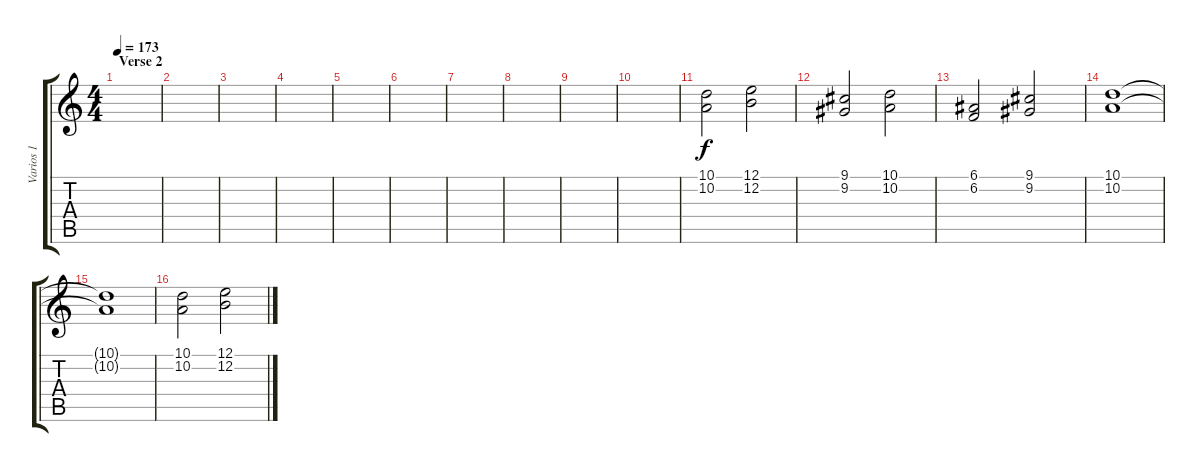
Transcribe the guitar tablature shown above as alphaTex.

\track ("Varios 1" "Varios 1") {instrument harpsichord}
\staff {score tabs}
\tuning (E4 B3 G3 D3 A2 E2) {hide}
\ts (4 4)
\section ("" "Verse 2")
\tempo 173
\clef g2
\ks c
|
|
|
|
|
|
|
|
|
|
(10.1 10.2).2{volume 11 instrument churchorgan} (12.1 12.2).2 |
(9.1 9.2).2 (10.1 10.2).2 |
(6.1 6.2).2 (9.1 9.2).2 |
(10.1 10.2).1 |
(10.1{t} 10.2{t}).1 |
(10.1 10.2).2 (12.1 12.2).2
